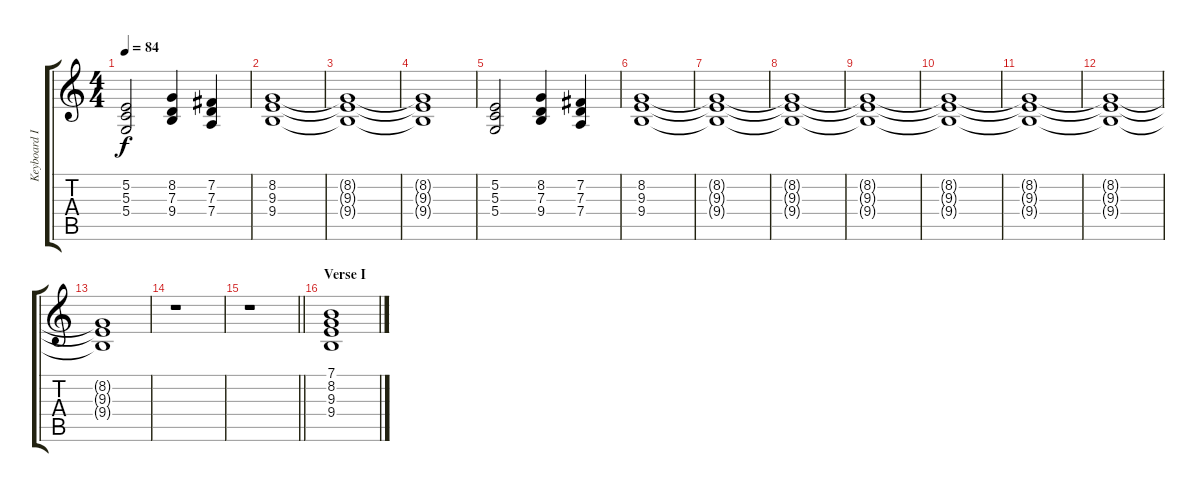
\track ("Keyboard I" "Keyboard I") {instrument choiraahs}
\staff {score tabs}
\tuning (E4 B3 G3 D3 A2 E2) {hide}
\ts (4 4)
\tempo 84
\clef g2
\ks c
(5.2 5.3 5.4).2{dy f} (8.2 7.3 9.4).4 (7.2 7.3 7.4).4 |
(8.2 9.3 9.4).1 |
(8.2{t} 9.3{t} 9.4{t}).1 |
(8.2{t} 9.3{t} 9.4{t}).1 |
(5.2 5.3 5.4).2 (8.2 7.3 9.4).4 (7.2 7.3 7.4).4 |
(8.2 9.3 9.4).1 |
(8.2{t} 9.3{t} 9.4{t}).1 |
(8.2{t} 9.3{t} 9.4{t}).1 |
(8.2{t} 9.3{t} 9.4{t}).1 |
(8.2{t} 9.3{t} 9.4{t}).1 |
(8.2{t} 9.3{t} 9.4{t}).1 |
(8.2{t} 9.3{t} 9.4{t}).1 |
(8.2{t} 9.3{t} 9.4{t}).1 |
r.1 |
\barLineRight lightlight
r.1 |
\section ("" "Verse I")
(7.1 8.2 9.3 9.4).1
